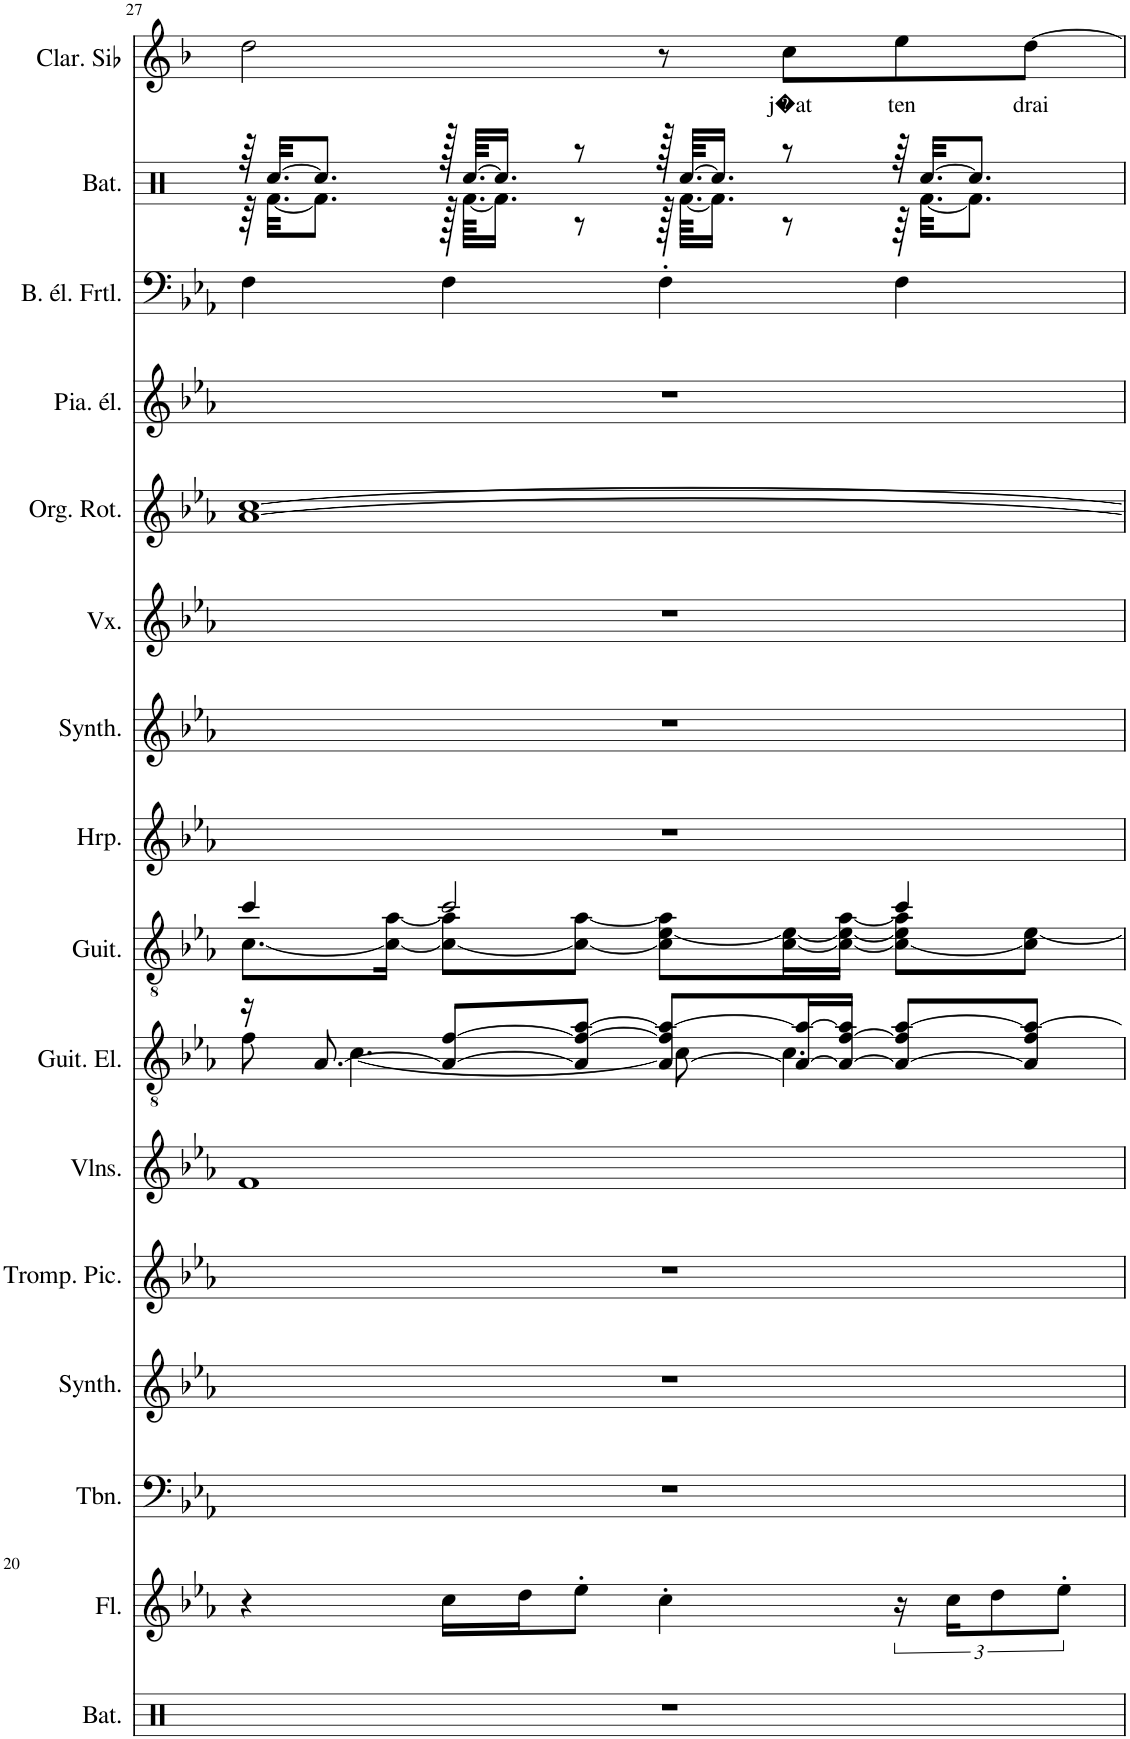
**kern	**kern	**kern	**kern	**kern	**kern	**kern	**kern	**kern	**kern	**kern	**kern	**kern	**kern	**kern	**kern	**text
*part16	*part15	*part14	*part13	*part12	*part11	*part10	*part9	*part8	*part7	*part6	*part5	*part4	*part3	*part2	*part1	*part1
*staff16	*staff15	*staff14	*staff13	*staff12	*staff11	*staff10	*staff9	*staff8	*staff7	*staff6	*staff5	*staff4	*staff3	*staff2	*staff1	*staff1
*I"Batterie, Percussion	*I"Flûte, Fl�te	*I"Trombone, Cuivres 3	*I"Synthétiseur de cuivres, Cuivres 2	*I"Trompette piccolo, Cuivres 1	*I"Violons, Cordes	*I"Guitare électrique, Guitare 2	*I"Guitare acoustique, Guitare 1	*I"Harpe, Clavier 5	*I"Synthétiseur d'effets, Clavier 4	*I"Voix, Clavier 3	*I"Orgue rotatif, Clavier 2	*I"Piano électrique, Clavier 1	*I"Basse électrique fretless, Basse	*I"Batterie, Batterie	*I"Clarinette en Sib	*
*I'Bat.	*I'Fl.	*I'Tbn.	*I'Synth.	*I'Tromp. Pic.	*I'Vlns.	*I'Guit. El.	*I'Guit.	*I'Hrp.	*I'Synth.	*I'Vx.	*I'Org. Rot.	*I'Pia. él.	*I'B. él. Frtl.	*I'Bat.	*I'Clar. Sib	*
!!LO:PB:g=z
*clefX	*clefG2	*clefF4	*clefG2	*clefG2	*clefG2	*clefGv2	*clefGv2	*clefG2	*clefG2	*clefG2	*clefG2	*clefG2	*clefF4	*clefX	*clefG2	*
*	*	*	*	*Trd-6c-10	*	*	*	*	*	*	*	*	*Trd7c12	*	*Trd1c2	*
*k[]	*k[b-e-a-]	*k[b-e-a-]	*k[b-e-a-]	*k[b-e-a-]	*k[b-e-a-]	*k[b-e-a-]	*k[b-e-a-]	*k[b-e-a-]	*k[b-e-a-]	*k[b-e-a-]	*k[b-e-a-]	*k[b-e-a-]	*k[b-e-a-]	*k[]	*k[b-]	*
*M4/4	*M4/4	*M4/4	*M4/4	*M4/4	*M4/4	*M4/4	*M4/4	*M4/4	*M4/4	*M4/4	*M4/4	*M4/4	*M4/4	*M4/4	*M4/4	*
=27	=27	=27	=27	=27	=27	=27	=27	=27	=27	=27	=27	=27	=27	=27	=27	=27
*	*	*	*	*	*	*^	*^	*	*	*	*	*	*	*^	*	*
1r	4r	1r	1r	1r	1f	16r	8f\	4cc/	[8.c\L	1r	1r	1r	[1a- [1cc	1r	4F\	64r	64r	2dd\	.
.	.	.	.	.	.	.	.	.	.	.	.	.	.	.	.	[32.Rcc/KKL	[32.Rf\KKL	.	.
.	.	.	.	.	.	[8.A-/	.	.	.	.	.	.	.	.	.	8.Rcc/J]	8.Rf\J]	.	.
.	.	.	.	.	.	.	[4.c\	.	.	.	.	.	.	.	.	.	.	.	.
.	.	.	.	.	.	.	.	.	16c\_ [16a-\Jk	.	.	.	.	.	.	.	.	.	.
.	16cc\LL	.	.	.	.	8A-/_ [8f/L	.	2cc/	8c\_ 8a-\]L	.	.	.	.	.	4F\	128r	128r	.	.
.	.	.	.	.	.	.	.	.	.	.	.	.	.	.	.	[64.Rcc/KKLL	[64.Rf\KKLL	.	.
.	.	.	.	.	.	.	.	.	.	.	.	.	.	.	.	16.Rcc/JJ]	16.Rf\JJ]	.	.
.	16dd\J	.	.	.	.	.	.	.	.	.	.	.	.	.	.	.	.	.	.
.	8ee-'\J	.	.	.	.	8A-/] 8f/_ [8a-/J	.	.	8c\_ [8a-\J	.	.	.	.	.	.	8r	8r	.	.
.	4cc'\	.	.	.	.	[8A-/ 8f/] 8a-/_L	8c\]	.	8c\] [8e-\ 8a-\]L	.	.	.	.	.	4F'\	128r	128r	8r	.
.	.	.	.	.	.	.	.	.	.	.	.	.	.	.	.	[64.Rcc/KKLL	[64.Rf\KKLL	.	.
.	.	.	.	.	.	.	.	.	.	.	.	.	.	.	.	16.Rcc/JJ]	16.Rf\JJ]	.	.
!	!	!	!	!	!	!	!	!	!	!	!	!	!	!	!	!	!	!	!LO:LY:b
.	.	.	.	.	.	16A-/_ 16a-/_L	4.c\	.	[16c\ 16e-\_L	.	.	.	.	.	.	8r	8r	8cc\L	j�at
.	.	.	.	.	.	16A-/_ [16f/ 16a-/]JJ	.	.	16c\_ 16e-\_ [16a-\JJ	.	.	.	.	.	.	.	.	.	.
!	!	!	!	!	!	!	!	!	!	!	!	!	!	!	!	!	!	!	!LO:LY:b
.	24r	.	.	.	.	8A-/_ 8f/] [8a-/L	.	4cc/	8c\_ 8e-\] 8a-\]L	.	.	.	.	.	4F\	64r	64r	8ee\	ten
.	.	.	.	.	.	.	.	.	.	.	.	.	.	.	.	[32.Rcc/KKL	[32.Rf\KKL	.	.
.	24cc\KL	.	.	.	.	.	.	.	.	.	.	.	.	.	.	.	.	.	.
.	.	.	.	.	.	.	.	.	.	.	.	.	.	.	.	8.Rcc/J]	8.Rf\J]	.	.
.	12dd\	.	.	.	.	.	.	.	.	.	.	.	.	.	.	.	.	.	.
!	!	!	!	!	!	!	!	!	!	!	!	!	!	!	!	!	!	!	!LO:LY:b
.	.	.	.	.	.	8A-/] 8f/ 8a-/_J	.	.	8c\] [8e-\J	.	.	.	.	.	.	.	.	[8dd\J	drai
.	12ee-'\J	.	.	.	.	.	.	.	.	.	.	.	.	.	.	.	.	.	.
*	*	*	*	*	*	*v	*v	*	*	*	*	*	*	*	*	*v	*v	*	*
*	*	*	*	*	*	*	*v	*v	*	*	*	*	*	*	*	*	*
=	=	=	=	=	=	=	=	=	=	=	=	=	=	=	=	=
*-	*-	*-	*-	*-	*-	*-	*-	*-	*-	*-	*-	*-	*-	*-	*-	*-
